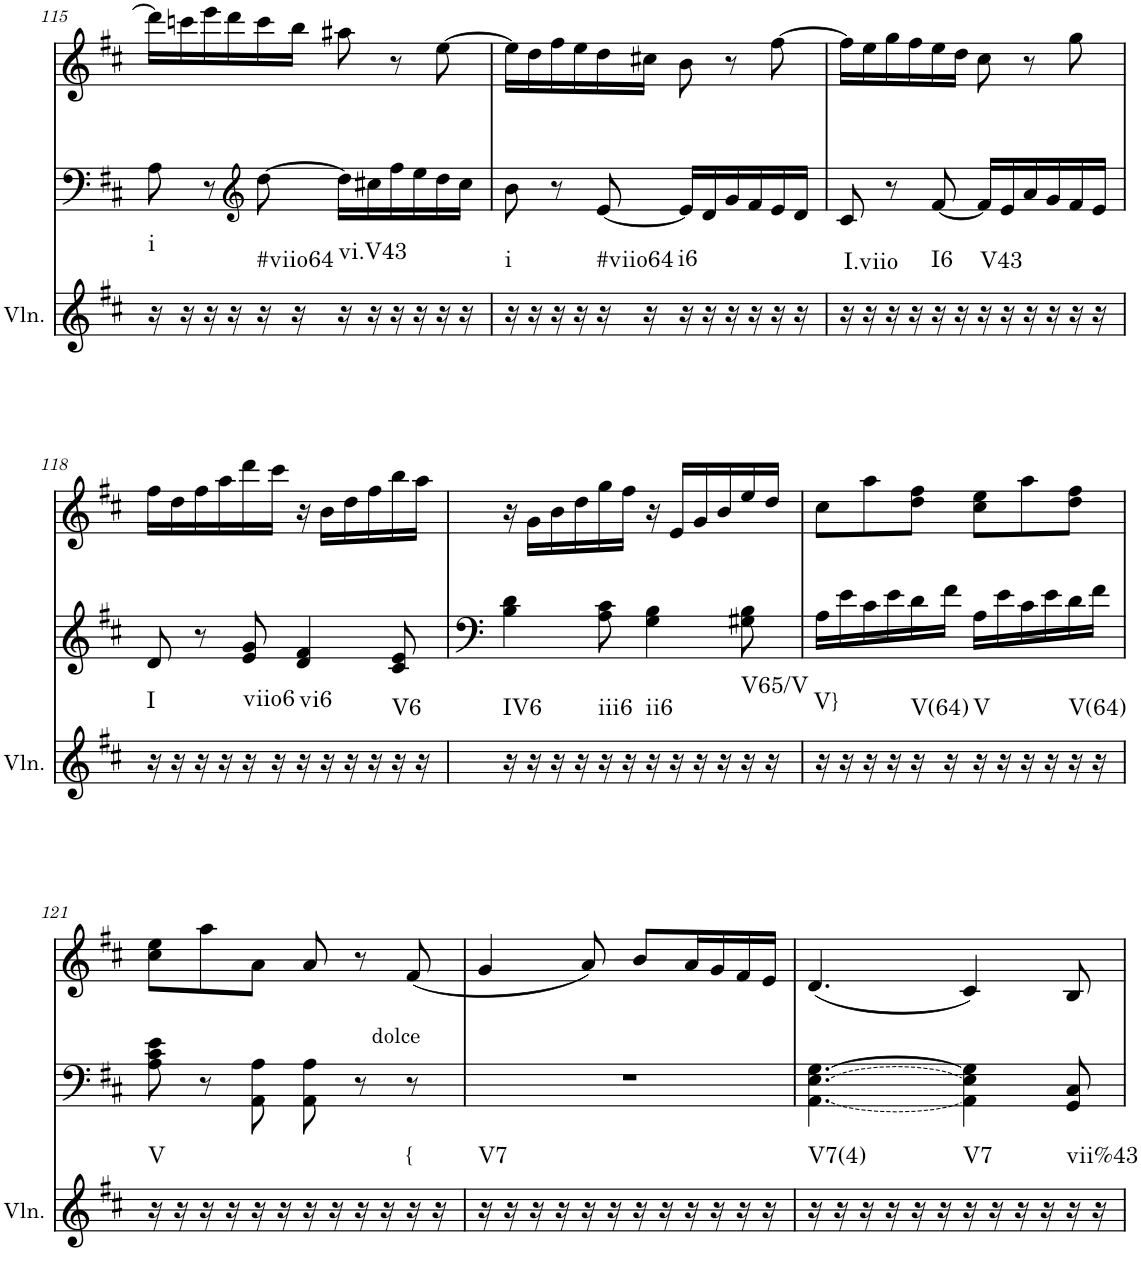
**kern	**harte	**kern	**kern
*part3	*part3	*part2	*part1
*staff3	*	*staff2	*staff1
*I"Violin	*	*I"Piano, unbenannt	*I"Piano, unbenannt
*I'Vln.	*	*I'Pno	*I'Pno
!!LO:PB:g=z
*clefG2	*	*clefF4	*clefG2
*k[f#c#]	*	*k[f#c#]	*k[f#c#]
*M6/8	*	*M6/8	*M6/8
=115	=115	=115	=115
!	!LO:H:kt=i	!	!
16r	N	8A\	16ddd\LL]
16r	.	.	16cccn\
16r	.	8r	16eee\
16r	.	.	16ddd\
*	*	*clefG2	*
!	!LO:H:kt=#viio64	!	!
16r	N	[8dd\	16ccc\
16r	.	.	16bb\JJ
!	!LO:H:kt=vi.V43	!	!
16r	N	16dd\LL]	8aa#X\
16r	.	16cc#X\	.
16r	.	16ff#\	8r
16r	.	16ee\	.
16r	.	16dd\	[8ee\
16r	.	16cc#\JJ	.
=116	=116	=116	=116
!	!LO:H:kt=i	!	!
16r	N	8b\	16ee\LL]
16r	.	.	16dd\
16r	.	8r	16ff#\
16r	.	.	16ee\
!	!LO:H:kt=#viio64	!	!
16r	N	[8e/	16dd\
16r	.	.	16cc#X\JJ
!	!LO:H:kt=i6	!	!
16r	N	16e/LL]	8b\
16r	.	16d/	.
16r	.	16g/	8r
16r	.	16f#/	.
16r	.	16e/	[8ff#\
16r	.	16d/JJ	.
=117	=117	=117	=117
!	!LO:H:kt=I.viio	!	!
16r	N	8c#/	16ff#\LL]
16r	.	.	16ee\
16r	.	8r	16gg\
16r	.	.	16ff#\
!	!LO:H:kt=I6	!	!
16r	N	[8f#/	16ee\
16r	.	.	16dd\JJ
!	!LO:H:kt=V43	!	!
16r	N	16f#/LL]	8cc#\
16r	.	16e/	.
16r	.	16a/	8r
16r	.	16g/	.
16r	.	16f#/	8gg\
16r	.	16e/JJ	.
!!LO:LB:g=z
=118	=118	=118	=118
!	!LO:H:kt=I	!	!
16r	N	8d/	16ff#\LL
16r	.	.	16dd\
16r	.	8r	16ff#\
16r	.	.	16aa\
!	!LO:H:kt=viio6	!	!
16r	N	8e/ 8g/	16ddd\
16r	.	.	16ccc#\JJ
!	!LO:H:kt=vi6	!	!
16r	N	4d/ 4f#/	16r
16r	.	.	16b\LL
16r	.	.	16dd\
16r	.	.	16ff#\
!	!LO:H:kt=V6	!	!
16r	N	8c#/ 8e/	16bb\
16r	.	.	16aa\JJ
=119	=119	=119	=119
!	!LO:H:kt=IV6	!	!
16r	N	4B\ 4d\	16r
16r	.	.	16g\LL
16r	.	.	16b\
16r	.	.	16dd\
!	!LO:H:kt=iii6	!	!
16r	N	8A\ 8c#\	16gg\
16r	.	.	16ff#\JJ
!	!LO:H:kt=ii6	!	!
16r	N	4G\ 4B\	16r
16r	.	.	16e/LL
16r	.	.	16g/
16r	.	.	16b/
!	!LO:H:kt=V65/V	!	!
16r	N	8G#X\ 8B\	16ee/
16r	.	.	16dd/JJ
=120	=120	=120	=120
!	!LO:H:kt=V}	!	!
16r	N	16A\LL	8cc#\L
16r	.	16e\	.
16r	.	16c#\	8aa\
16r	.	16e\	.
!	!LO:H:kt=V(64)	!	!
16r	N	16d\	8dd\ 8ff#\J
16r	.	16f#\JJ	.
!	!LO:H:kt=V	!	!
16r	N	16A\LL	8cc#\ 8ee\L
16r	.	16e\	.
16r	.	16c#\	8aa\
16r	.	16e\	.
!	!LO:H:kt=V(64)	!	!
16r	N	16d\	8dd\ 8ff#\J
16r	.	16f#\JJ	.
!!LO:LB:g=z
=121	=121	=121	=121
!	!LO:H:kt=V	!	!
16r	N	8A\ 8c#\ 8e\	8cc#\ 8ee\L
16r	.	.	.
16r	.	8r	8aa\
16r	.	.	.
16r	.	8AA\ 8A\	8a\J
16r	.	.	.
16r	.	8AA\ 8A\	8a/
16r	.	.	.
!	!	!LO:TX:a:t=dolce	!
16r	.	8r	8r
16r	.	.	.
!	!LO:H:kt={	!	!
16r	N	8r	(8f#/
16r	.	.	.
=122	=122	=122	=122
!	!LO:H:kt=V7	!	!
16r	N	2.r	4g/
16r	.	.	.
16r	.	.	.
16r	.	.	.
16r	.	.	8a/)
16r	.	.	.
16r	.	.	8b/L
16r	.	.	.
16r	.	.	16a/L
16r	.	.	16g/
16r	.	.	16f#/
16r	.	.	16e/JJ
=123	=123	=123	=123
!	!	!LO:T:n=1:dash	!
!	!LO:H:kt=V7(4)	!LO:T:n=2:dash	!
16r	N	[4.AA\ [4.E\ [4.G\	(4.d/
16r	.	.	.
16r	.	.	.
16r	.	.	.
16r	.	.	.
16r	.	.	.
!	!LO:H:kt=V7	!	!
16r	N	4AA\] 4E\] 4G\]	4c#/)
16r	.	.	.
16r	.	.	.
16r	.	.	.
!	!LO:H:kt=vii%43	!	!
16r	N	8GG/ 8C#/	8B/
16r	.	.	.
=	=	=	=
*-	*-	*-	*-
